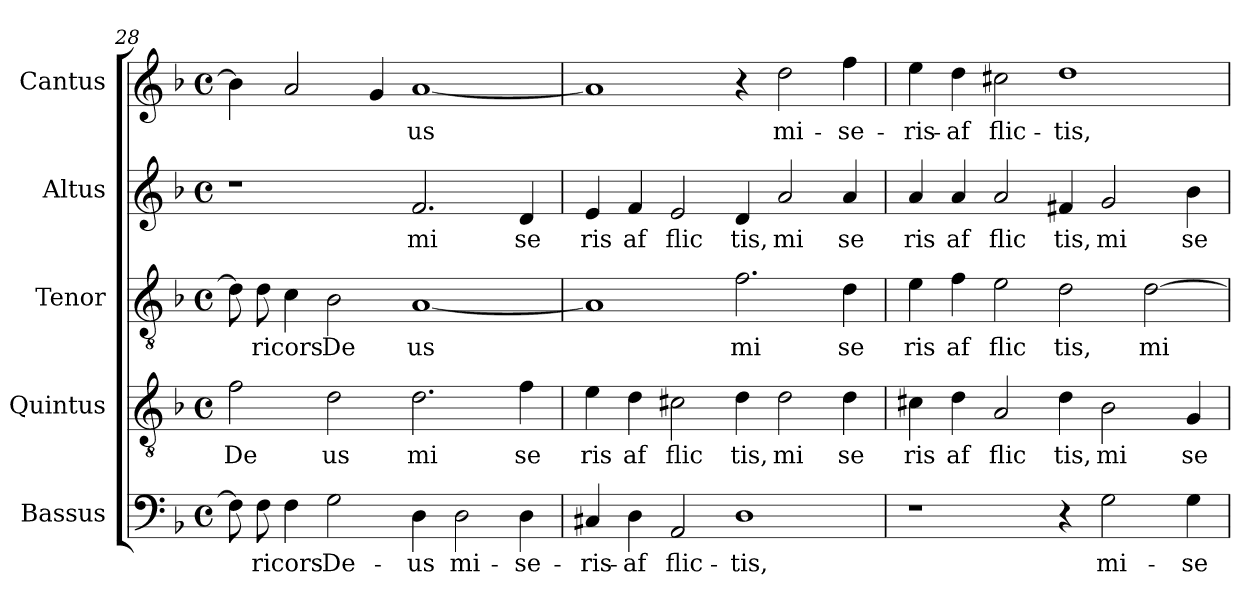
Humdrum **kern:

**kern	**text	**kern	**text	**kern	**text	**kern	**text	**kern	**text
*part5	*part5	*part4	*part4	*part3	*part3	*part2	*part2	*part1	*part1
*staff5	*staff5	*staff4	*staff4	*staff3	*staff3	*staff2	*staff2	*staff1	*staff1
*I"Bassus	*	*I"Quintus	*	*I"Tenor	*	*I"Altus	*	*I"Cantus	*
*clefF4	*	*clefGv2	*	*clefGv2	*	*clefG2	*	*clefG2	*
*k[b-]	*	*k[b-]	*	*k[b-]	*	*k[b-]	*	*k[b-]	*
*F:	*	*F:	*	*F:	*	*F:	*	*F:	*
*M4/4	*	*M4/4	*	*M4/4	*	*M4/4	*	*M4/4	*
*met(c)	*	*met(c)	*	*met(c)	*	*met(c)	*	*met(c)	*
=28	=28	=28	=28	=28	=28	=28	=28	=28	=28
!	!	!	!LO:LY:b:cj	!	!	!	!	!	!
8F\]	.	2f\	De	8d\]	.	1r	.	4b-\]	.
!	!LO:LY:b	!	!	!	!LO:LY:b	!	!	!	!
8F\	-ricors	.	.	8d\	ricors	.	.	.	.
4F\	.	.	.	4c\	.	.	.	2a/	.
!	!LO:LY:b:cj	!	!LO:LY:b:cj	!	!LO:LY:b:cj	!	!	!	!
2G\	De-	2d\	us	2B-\	De	.	.	.	.
.	.	.	.	.	.	.	.	4g/	.
!	!LO:LY:b:cj	!	!LO:LY:b:cj	!	!LO:LY:b:cj	!	!LO:LY:b:cj	!	!LO:LY:b:cj
4D\	-us	2.d\	mi	[<1A	us	2.f/	mi	[<1a	-us
!	!LO:LY:b:cj	!	!	!	!	!	!	!	!
2D\	mi-	.	.	.	.	.	.	.	.
!	!LO:LY:b:cj	!	!LO:LY:b:cj	!	!	!	!LO:LY:b:cj	!	!
4D\	-se-	4f\	se	.	.	4d/	se	.	.
=29	=29	=29	=29	=29	=29	=29	=29	=29	=29
!	!LO:LY:b:cj	!	!LO:LY:b:cj	!	!	!	!LO:LY:b:cj	!	!
4C#X/	-ris-	4e\	ris	1A]	.	4e/	ris	1a]	.
!	!LO:LY:b:cj	!	!LO:LY:b:cj	!	!	!	!LO:LY:b:cj	!	!
4D\	-af	4d\	af	.	.	4f/	af	.	.
!	!LO:LY:b:cj	!	!LO:LY:b:cj	!	!	!	!LO:LY:b:cj	!	!
2AA/	flic-	2c#X\	flic	.	.	2e/	flic	.	.
!	!LO:LY:b:cj	!	!LO:LY:b:cj	!	!LO:LY:b:cj	!	!LO:LY:b:cj	!	!
1D	-tis,	4d\	tis,	2.f\	mi	4d/	tis,	4r	.
!	!	!	!LO:LY:b:cj	!	!	!	!LO:LY:b:cj	!	!LO:LY:b:cj
.	.	2d\	mi	.	.	2a/	mi	2dd\	mi-
!	!	!	!LO:LY:b:cj	!	!LO:LY:b:cj	!	!LO:LY:b:cj	!	!LO:LY:b:cj
.	.	4d\	se	4d\	se	4a/	se	4ff\	-se-
=30	=30	=30	=30	=30	=30	=30	=30	=30	=30
!	!	!	!LO:LY:b:cj	!	!LO:LY:b:cj	!	!LO:LY:b:cj	!	!LO:LY:b:cj
1r	.	4c#X\	ris	4e\	ris	4a/	ris	4ee\	-ris-
!	!	!	!LO:LY:b:cj	!	!LO:LY:b:cj	!	!LO:LY:b:cj	!	!LO:LY:b:cj
.	.	4d\	af	4f\	af	4a/	af	4dd\	-af
!	!	!	!LO:LY:b:cj	!	!LO:LY:b:cj	!	!LO:LY:b:cj	!	!LO:LY:b:cj
.	.	2A/	flic	2e\	flic	2a/	flic	2cc#X\	flic-
!	!	!	!LO:LY:b:cj	!	!LO:LY:b:cj	!	!LO:LY:b:cj	!	!LO:LY:b:cj
4r	.	4d\	tis,	2d\	tis,	4f#X/	tis,	1dd	-tis,
!	!LO:LY:b:cj	!	!LO:LY:b:cj	!	!	!	!LO:LY:b:cj	!	!
2G\	mi-	2B-\	mi	.	.	2g/	mi	.	.
!	!	!	!	!	!LO:LY:b	!	!	!	!
.	.	.	.	[>2d\	mi	.	.	.	.
!	!LO:LY:b:cj	!	!LO:LY:b:cj	!	!	!	!LO:LY:b:cj	!	!
4G\	-se-	4G/	se	.	.	4b-\	se	.	.
=	=	=	=	=	=	=	=	=	=
*-	*-	*-	*-	*-	*-	*-	*-	*-	*-
